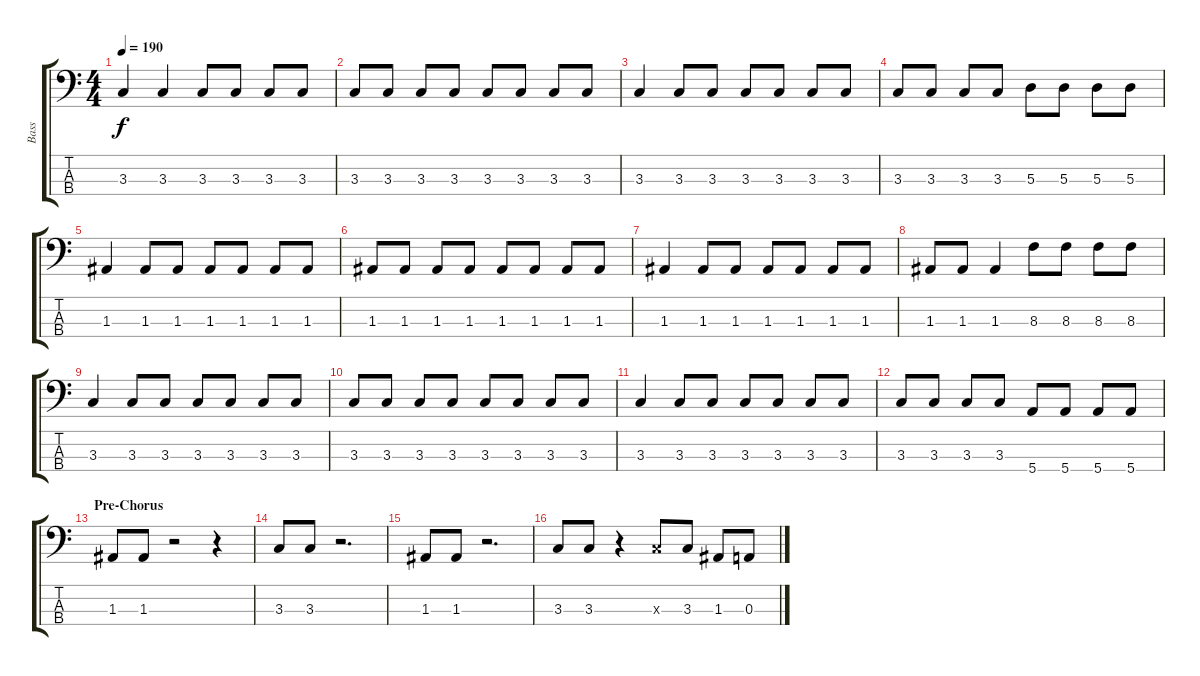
\track ("Bass" "Bass") {instrument electricbassfinger}
\staff {score tabs}
\tuning (G2 D2 A1 E1) {hide}
\ts (4 4)
\tempo 190
\clef f4
\ks c
3.3.4{dy f} 3.3.4 3.3.8 3.3.8 3.3.8 3.3.8 |
3.3.8 3.3.8 3.3.8 3.3.8 3.3.8 3.3.8 3.3.8 3.3.8 |
3.3.4 3.3.8 3.3.8 3.3.8 3.3.8 3.3.8 3.3.8 |
3.3.8 3.3.8 3.3.8 3.3.8 5.3.8 5.3.8 5.3.8 5.3.8 |
1.3.4 1.3.8 1.3.8 1.3.8 1.3.8 1.3.8 1.3.8 |
1.3.8 1.3.8 1.3.8 1.3.8 1.3.8 1.3.8 1.3.8 1.3.8 |
1.3.4 1.3.8 1.3.8 1.3.8 1.3.8 1.3.8 1.3.8 |
1.3.8 1.3.8 1.3.4 8.3.8 8.3.8 8.3.8 8.3.8 |
3.3.4 3.3.8 3.3.8 3.3.8 3.3.8 3.3.8 3.3.8 |
3.3.8 3.3.8 3.3.8 3.3.8 3.3.8 3.3.8 3.3.8 3.3.8 |
3.3.4 3.3.8 3.3.8 3.3.8 3.3.8 3.3.8 3.3.8 |
3.3.8 3.3.8 3.3.8 3.3.8 5.4.8 5.4.8 5.4.8 5.4.8 |
\section ("" "Pre-Chorus")
1.3.8 1.3.8 r.2 r.4 |
3.3.8 3.3.8 r.2{d} |
1.3.8 1.3.8 r.2{d} |
3.3.8 3.3.8 r.4 3.3{x}.8 3.3.8 1.3.8 0.3.8
